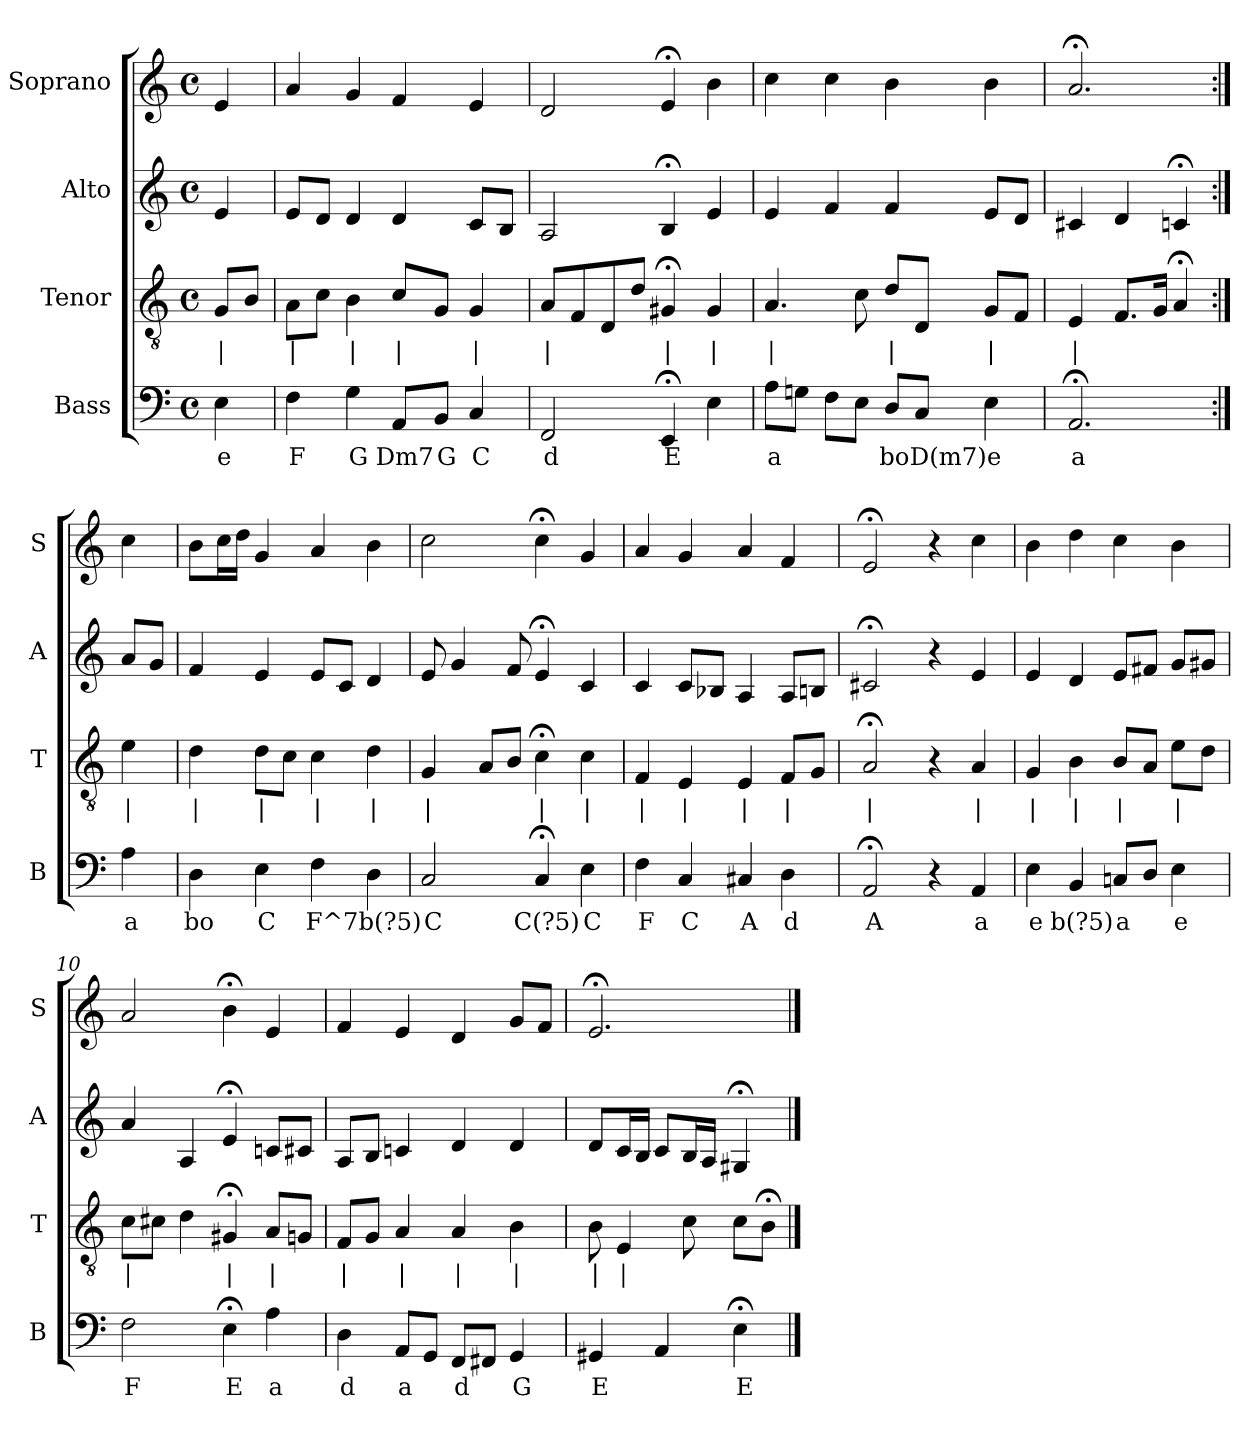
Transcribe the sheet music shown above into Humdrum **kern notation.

**kern	**text	**kern	**text	**kern	**kern
*part4	*part4	*part3	*part3	*part2	*part1
*staff4	*staff4	*staff3	*staff3	*staff2	*staff1
*I"Bass	*	*I"Tenor	*	*I"Alto	*I"Soprano
*I'B	*	*I'T	*	*I'A	*I'S
*clefF4	*	*clefGv2	*	*clefG2	*clefG2
*k[]	*	*k[]	*	*k[]	*k[]
*a:	*	*a:	*	*a:	*a:
*M4/4	*	*M4/4	*	*M4/4	*M4/4
*met(c)	*	*met(c)	*	*met(c)	*met(c)
*MM100	*	*MM100	*	*MM100	*MM100
=	=	=	=	=	=
4E	e	8GL	|	4e	4e
.	.	8BJ	.	.	.
=1	=1	=1	=1	=1	=1
4F	F	8AL	|	8eL	4a
.	.	8cJ	.	8dJ	.
4G	G	4B	|	4d	4g
8AAL	Dm7	8cL	|	4d	4f
8BBJ	G	8GJ	.	.	.
4C	C	4G	|	8cL	4e
.	.	.	.	8BJ	.
=2	=2	=2	=2	=2	=2
2FF	d	8AL	|	2A	2d
.	.	8F	.	.	.
.	.	8D	.	.	.
.	.	8dJ	.	.	.
4EE;<	E	4G#X;<	|	4B;<	4e;<
4E	.	4G#	|	4e	4b
=3	=3	=3	=3	=3	=3
8AL	a	4.A	|	4e	4cc
8GnJ	.	.	.	.	.
8FL	.	.	.	4f	4cc
8EJ	.	8c	.	.	.
8DL	bo	8dL	|	4f	4b
8CJ	D(m7)	8DJ	.	.	.
4E	e	8GL	|	8eL	4b
.	.	8FJ	.	8dJ	.
=4	=4	=4	=4	=4	=4
2.AA;<	a	4E	|	4c#X	2.a;<
.	.	8.FL	.	4d	.
.	.	16GJk	.	.	.
.	.	4A;<	.	4cn;<	.
=:|!	=:|!	=:|!	=:|!	=:|!	=:|!
4A	a	4e	|	8aL	4cc
.	.	.	.	8gJ	.
=5	=5	=5	=5	=5	=5
4D	bo	4d	|	4f	8bL
.	.	.	.	.	16ccL
.	.	.	.	.	16ddJJ
4E	C	8dL	|	4e	4g
.	.	8cJ	.	.	.
4F	F^7	4c	|	8eL	4a
.	.	.	.	8cJ	.
4D	b(?5)	4d	|	4d	4b
=6	=6	=6	=6	=6	=6
2C	C	4G	|	8e	2cc
.	.	.	.	4g	.
.	.	8AL	.	.	.
.	.	8BJ	.	8f	.
4C;<	C(?5)	4c;<	|	4e;<	4cc;<
4E	C	4c	|	4c	4g
=7	=7	=7	=7	=7	=7
4F	F	4F	|	4c	4a
4C	C	4E	|	8cL	4g
.	.	.	.	8B-XJ	.
4C#X	A	4E	|	4A	4a
4D	d	8FL	|	8AL	4f
.	.	8GJ	.	8BnJ	.
=8	=8	=8	=8	=8	=8
2AA;<	A	2A;<	|	2c#X;<	2e;<
4r	.	4r	.	4r	4r
4AA	a	4A	|	4e	4cc
=9	=9	=9	=9	=9	=9
4E	e	4G	|	4e	4b
4BB	b(?5)	4B	|	4d	4dd
8CnL	a	8BL	|	8eL	4cc
8DJ	.	8AJ	.	8f#XJ	.
4E	e	8eL	|	8gL	4b
.	.	8dJ	.	8g#XJ	.
=10	=10	=10	=10	=10	=10
2F	F	8cL	|	4a	2a
.	.	8c#XJ	.	.	.
.	.	4d	.	4A	.
4E;<	E	4G#X;<	|	4e;<	4b;<
4A	a	8AL	|	8cnL	4e
.	.	8GnJ	.	8c#XJ	.
=11	=11	=11	=11	=11	=11
4D	d	8FL	|	8AL	4f
.	.	8GJ	.	8BJ	.
8AAL	a	4A	|	4cn	4e
8GGJ	.	.	.	.	.
8FFL	d	4A	|	4d	4d
8FF#XJ	.	.	.	.	.
4GG	G	4B	|	4d	8gL
.	.	.	.	.	8fJ
=12	=12	=12	=12	=12	=12
4GG#X	E	8B	|	8dL	2.e;<
.	.	4E	|	16cL	.
.	.	.	.	16BJJ	.
4AA	.	.	.	8cL	.
.	.	8c	.	16BL	.
.	.	.	.	16AJJ	.
4E;<	E	8cL	.	4G#X;<	.
.	.	8B;<J	.	.	.
==	==	==	==	==	==
*-	*-	*-	*-	*-	*-
